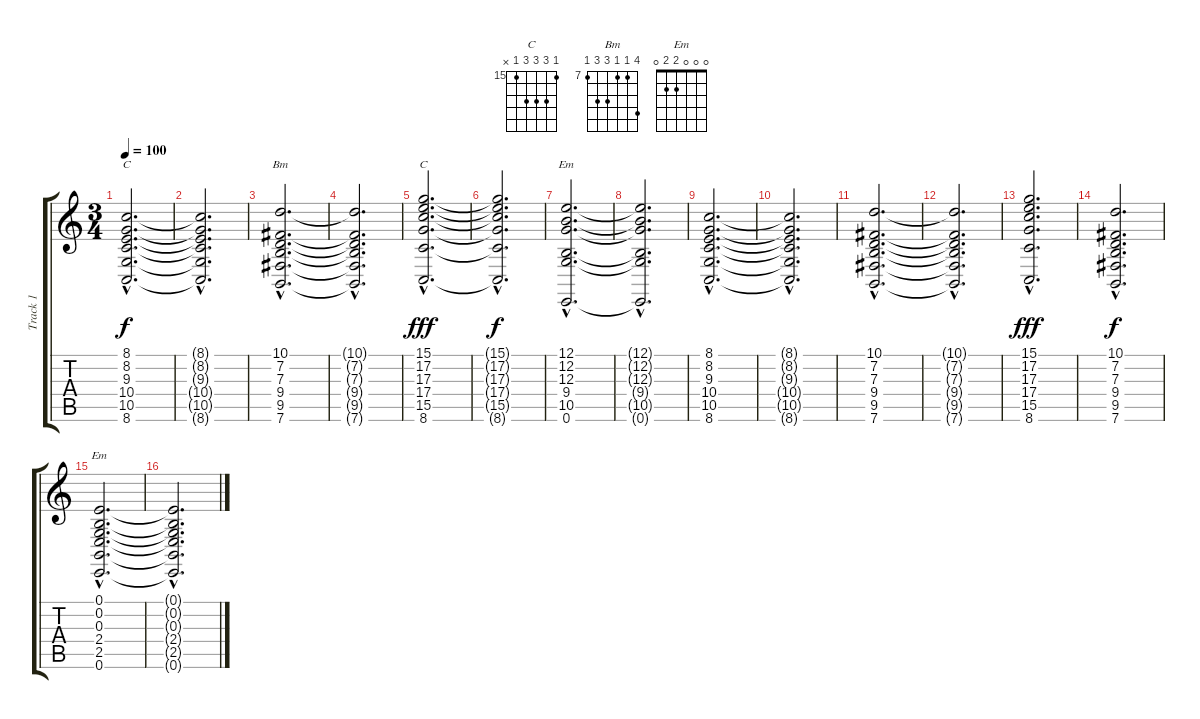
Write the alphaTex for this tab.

\track ("Track 1" "Track 1") {instrument stringensemble1}
\staff {score tabs}
\tuning (E4 B3 G3 D3 A2 E2) {hide}
\chord ("C" 8 8 9 10 10 8) {firstfret 8}
\chord ("Bm" 10 7 7 9 9 7) {firstfret 7}
\chord ("C" 15 17 17 17 15 x) {firstfret 15}
\chord ("Em" 12 12 12 9 10 0) {firstfret 9}
\chord ("Em" 0 0 0 2 2 0)
\ts (3 4)
\tempo 100
\clef g2
\ks c
(8.1{hac} 8.2{hac} 9.3{hac} 10.4{hac} 10.5{hac} 8.6{hac}).2{d ch "C" dy f} |
(8.1{hac t} 8.2{hac t} 9.3{hac t} 10.4{hac t} 10.5{hac t} 8.6{hac t}).2{d} |
(10.1{hac} 7.2{hac} 7.3{hac} 9.4{hac} 9.5{hac} 7.6{hac}).2{d ch "Bm"} |
(10.1{hac t} 7.2{hac t} 7.3{hac t} 9.4{hac t} 9.5{hac t} 7.6{hac t}).2{d} |
(15.1{hac} 17.2{hac} 17.3{hac} 17.4{hac} 15.5{hac} 8.6{hac}).2{d ch "C" dy fff} |
(15.1{hac t} 17.2{hac t} 17.3{hac t} 17.4{hac t} 15.5{hac t} 8.6{hac t}).2{d dy f} |
(12.1{hac} 12.2{hac} 12.3{hac} 9.4{hac} 10.5{hac} 0.6{hac}).2{d ch "Em"} |
(12.1{hac t} 12.2{hac t} 12.3{hac t} 9.4{hac t} 10.5{hac t} 0.6{hac t}).2{d} |
(8.1{hac} 8.2{hac} 9.3{hac} 10.4{hac} 10.5{hac} 8.6{hac}).2{d} |
(8.1{hac t} 8.2{hac t} 9.3{hac t} 10.4{hac t} 10.5{hac t} 8.6{hac t}).2{d} |
(10.1{hac} 7.2{hac} 7.3{hac} 9.4{hac} 9.5{hac} 7.6{hac}).2{d} |
(10.1{hac t} 7.2{hac t} 7.3{hac t} 9.4{hac t} 9.5{hac t} 7.6{hac t}).2{d} |
(15.1{hac} 17.2{hac} 17.3{hac} 17.4{hac} 15.5{hac} 8.6{hac}).2{d dy fff} |
(10.1{hac} 7.2{hac} 7.3{hac} 9.4{hac} 9.5{hac} 7.6{hac}).2{d dy f} |
(0.1{hac} 0.2{hac} 0.3{hac} 2.4{hac} 2.5{hac} 0.6{hac}).2{d ch "Em"} |
(0.1{hac t} 0.2{hac t} 0.3{hac t} 2.4{hac t} 2.5{hac t} 0.6{hac t}).2{d}
